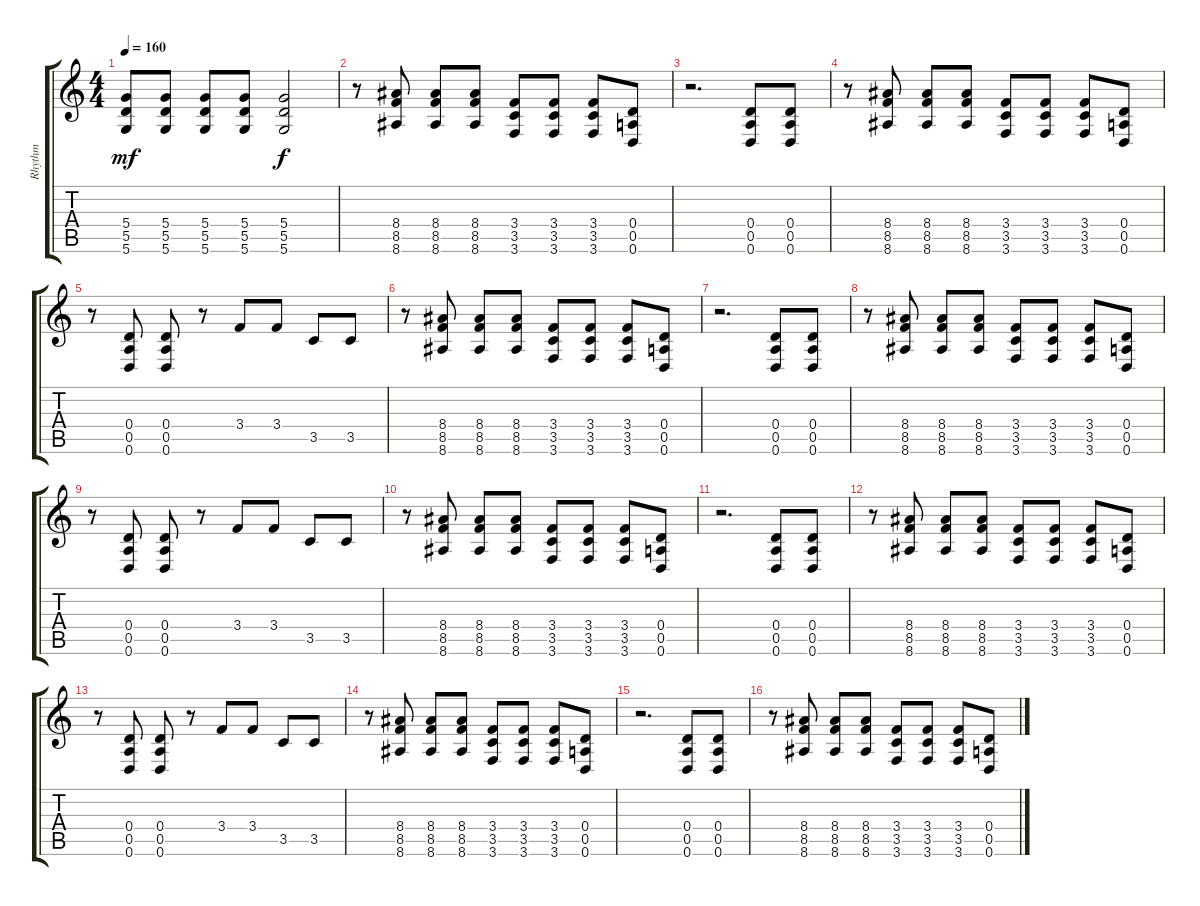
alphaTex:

\track ("Rhythm" "Rhythm") {instrument distortionguitar}
\staff {score tabs}
\tuning (E4 B3 G3 D3 A2 D2) {hide}
\ts (4 4)
\tempo 160
\clef g2
\ks c
(5.4 5.5 5.6).8{dy mf} (5.4 5.5 5.6).8 (5.4 5.5 5.6).8 (5.4 5.5 5.6).8 (5.4 5.5 5.6).2{dy f} |
r.8 (8.4 8.5 8.6).8 (8.4 8.5 8.6).8 (8.4 8.5 8.6).8 (3.4 3.5 3.6).8 (3.4 3.5 3.6).8 (3.4 3.5 3.6).8 (0.4 0.5 0.6).8 |
r.2{d} (0.4 0.5 0.6).8 (0.4 0.5 0.6).8 |
r.8 (8.4 8.5 8.6).8 (8.4 8.5 8.6).8 (8.4 8.5 8.6).8 (3.4 3.5 3.6).8 (3.4 3.5 3.6).8 (3.4 3.5 3.6).8 (0.4 0.5 0.6).8 |
r.8 (0.4 0.5 0.6).8 (0.4 0.5 0.6).8 r.8 3.4.8 3.4.8 3.5.8 3.5.8 |
r.8 (8.4 8.5 8.6).8 (8.4 8.5 8.6).8 (8.4 8.5 8.6).8 (3.4 3.5 3.6).8 (3.4 3.5 3.6).8 (3.4 3.5 3.6).8 (0.4 0.5 0.6).8 |
r.2{d} (0.4 0.5 0.6).8 (0.4 0.5 0.6).8 |
r.8 (8.4 8.5 8.6).8 (8.4 8.5 8.6).8 (8.4 8.5 8.6).8 (3.4 3.5 3.6).8 (3.4 3.5 3.6).8 (3.4 3.5 3.6).8 (0.4 0.5 0.6).8 |
r.8 (0.4 0.5 0.6).8 (0.4 0.5 0.6).8 r.8 3.4.8 3.4.8 3.5.8 3.5.8 |
r.8 (8.4 8.5 8.6).8 (8.4 8.5 8.6).8 (8.4 8.5 8.6).8 (3.4 3.5 3.6).8 (3.4 3.5 3.6).8 (3.4 3.5 3.6).8 (0.4 0.5 0.6).8 |
r.2{d} (0.4 0.5 0.6).8 (0.4 0.5 0.6).8 |
r.8 (8.4 8.5 8.6).8 (8.4 8.5 8.6).8 (8.4 8.5 8.6).8 (3.4 3.5 3.6).8 (3.4 3.5 3.6).8 (3.4 3.5 3.6).8 (0.4 0.5 0.6).8 |
r.8 (0.4 0.5 0.6).8 (0.4 0.5 0.6).8 r.8 3.4.8 3.4.8 3.5.8 3.5.8 |
r.8 (8.4 8.5 8.6).8 (8.4 8.5 8.6).8 (8.4 8.5 8.6).8 (3.4 3.5 3.6).8 (3.4 3.5 3.6).8 (3.4 3.5 3.6).8 (0.4 0.5 0.6).8 |
r.2{d} (0.4 0.5 0.6).8 (0.4 0.5 0.6).8 |
r.8 (8.4 8.5 8.6).8 (8.4 8.5 8.6).8 (8.4 8.5 8.6).8 (3.4 3.5 3.6).8 (3.4 3.5 3.6).8 (3.4 3.5 3.6).8 (0.4 0.5 0.6).8
